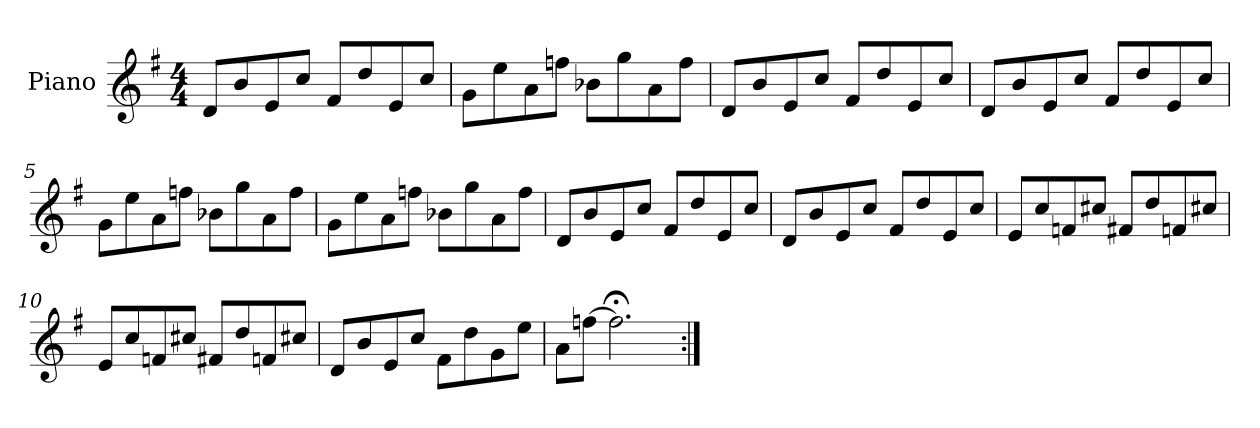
**kern
*part1
*staff1
*I"Piano
*I'Pno.
*clefG2
*k[f#]
*M4/4
=1
8d/L
8b/
8e/
8cc/J
8f#/L
8dd/
8e/
8cc/J
=2
8g\L
8ee\
8a\
8ffn\J
8b-X\L
8gg\
8a\
8ff\J
=3
8d/L
8b/
8e/
8cc/J
8f#/L
8dd/
8e/
8cc/J
=4
8d/L
8b/
8e/
8cc/J
8f#/L
8dd/
8e/
8cc/J
!!LO:LB:g=z
=5
8g\L
8ee\
8a\
8ffn\J
8b-X\L
8gg\
8a\
8ff\J
=6
8g\L
8ee\
8a\
8ffn\J
8b-X\L
8gg\
8a\
8ff\J
=7
8d/L
8b/
8e/
8cc/J
8f#/L
8dd/
8e/
8cc/J
=8
8d/L
8b/
8e/
8cc/J
8f#/L
8dd/
8e/
8cc/J
!!LO:LB:g=z
=9
8e/L
8cc/
8fn/
8cc#X/J
8f#X/L
8dd/
8fn/
8cc#X/J
=10
8e/L
8cc/
8fn/
8cc#X/J
8f#X/L
8dd/
8fn/
8cc#X/J
=11
8d/L
8b/
8e/
8cc/J
8f#\L
8dd\
8g\
8ee\J
=12
8a\L
[8ffn\J
2.ff;<\]
=:|!
*-
